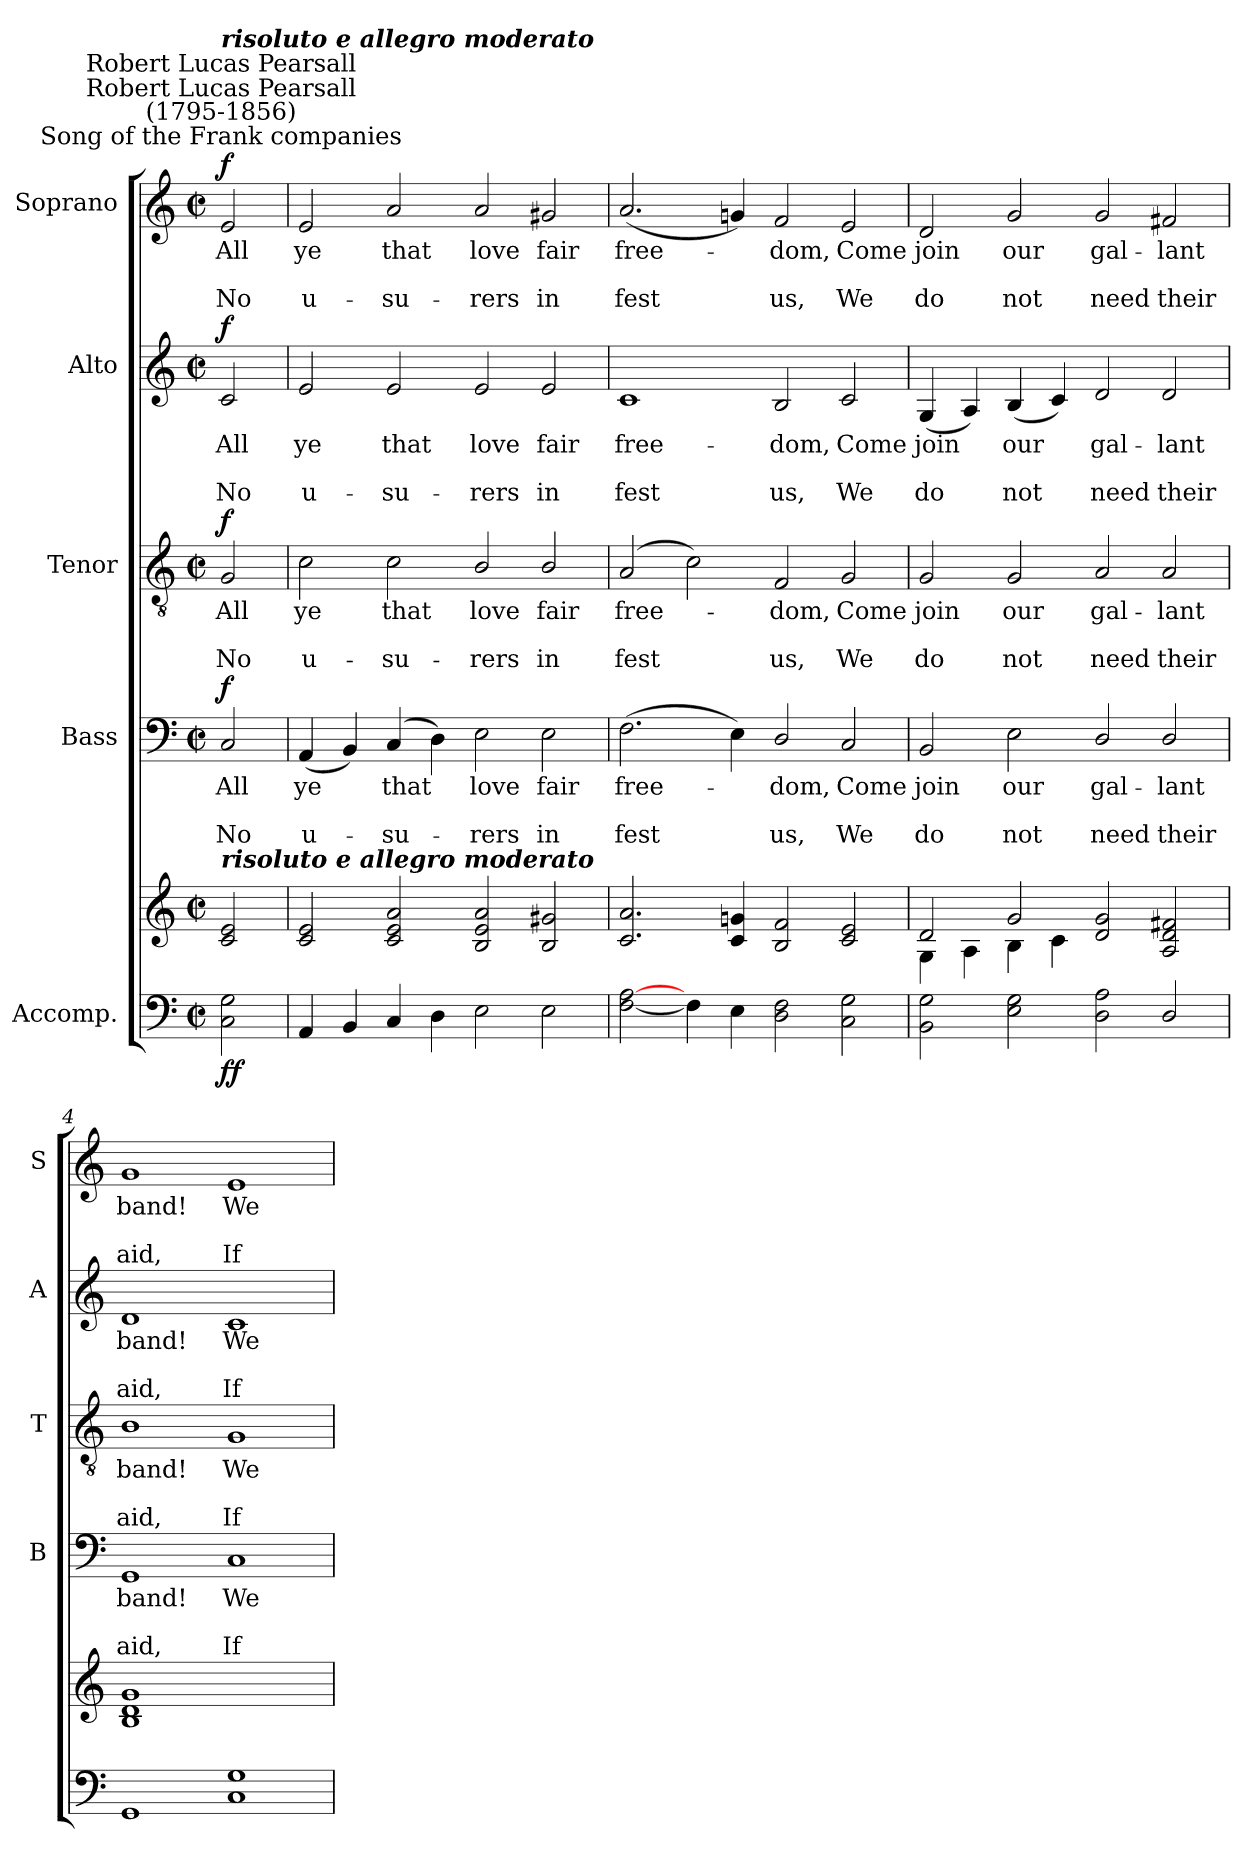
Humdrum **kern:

**kern	**kern	**dynam	**kern	**text	**text	**text	**dynam	**kern	**text	**text	**text	**dynam	**kern	**text	**text	**text	**dynam	**kern	**text	**text	**text	**dynam
*part5	*part5	*part5	*part4	*part4	*part4	*part4	*part4	*part3	*part3	*part3	*part3	*part3	*part2	*part2	*part2	*part2	*part2	*part1	*part1	*part1	*part1	*part1
*staff6	*staff5	*staff5/6	*staff4	*staff4	*staff4	*staff4	*staff4	*staff3	*staff3	*staff3	*staff3	*staff3	*staff2	*staff2	*staff2	*staff2	*staff2	*staff1	*staff1	*staff1	*staff1	*staff1
*I"Accomp.	*	*	*I"Bass	*	*	*	*	*I"Tenor	*	*	*	*	*I"Alto	*	*	*	*	*I"Soprano	*	*	*	*
*	*	*	*I'B	*	*	*	*	*I'T	*	*	*	*	*I'A	*	*	*	*	*I'S	*	*	*	*
*clefF4	*clefG2	*	*clefF4	*	*	*	*	*clefGv2	*	*	*	*	*clefG2	*	*	*	*	*clefG2	*	*	*	*
*k[]	*k[]	*	*k[]	*	*	*	*	*k[]	*	*	*	*	*k[]	*	*	*	*	*k[]	*	*	*	*
*C:	*C:	*	*C:	*	*	*	*	*C:	*	*	*	*	*C:	*	*	*	*	*C:	*	*	*	*
*M4/2	*M4/2	*	*M4/2	*	*	*	*	*M4/2	*	*	*	*	*M4/2	*	*	*	*	*M4/2	*	*	*	*
*met(c|)	*met(c|)	*	*met(c|)	*	*	*	*	*met(c|)	*	*	*	*	*met(c|)	*	*	*	*	*met(c|)	*	*	*	*
=	=	=	=	=	=	=	=	=	=	=	=	=	=	=	=	=	=	=	=	=	=	=
*	*^	*	*	*	*	*	*	*	*	*	*	*	*	*	*	*	*	*	*	*	*	*
!	!	!	!	!	!	!	!	!	!	!	!	!	!	!	!	!	!	!	!LO:TX:a:cj:t=Song of the Frank companies	!	!	!	!
!	!	!	!	!	!	!	!	!	!	!	!	!	!	!	!	!	!	!	!LO:TX:a:cj:t=Robert Lucas Pearsall\n(1795-1856)	!	!	!	!
!	!	!	!	!	!	!	!	!	!	!	!	!	!	!	!	!	!	!	!LO:TX:a:cj:t=Robert Lucas Pearsall	!	!	!	!
!	!	!	!	!	!	!	!	!	!	!	!	!	!	!	!	!	!	!	!LO:TX:a:Bi:t=risoluto e allegro moderato	!	!	!	!
!	!LO:TX:a:Bi:t=risoluto e allegro moderato	!	!	!	!	!	!	!	!	!	!	!	!	!	!	!	!	!	!	!	!	!	!
!	!	!	!LO:DY:b=2	!	!LO:LY:b	!	!LO:LY:b	!	!	!LO:LY:b	!	!LO:LY:b	!	!	!LO:LY:b	!	!LO:LY:b	!	!	!LO:LY:b	!	!LO:LY:b	!
!	!	!	!LO:DY:n=1:b	!	!	!	!	!LO:DY:b	!	!	!	!	!LO:DY:b	!	!	!	!	!LO:DY:b	!	!	!	!	!LO:DY:b
2C 2G	2c/ 2e/	2ryy	f f	2C	All	.	No	f	2G	All	.	No	f	2c	All	.	No	f	2e/	All	.	No	f
=1	=1	=1	=1	=1	=1	=1	=1	=1	=1	=1	=1	=1	=1	=1	=1	=1	=1	=1	=1	=1	=1	=1	=1
!	!	!	!	!	!LO:LY:b	!	!LO:LY:b	!	!	!LO:LY:b	!	!LO:LY:b	!	!	!LO:LY:b	!	!LO:LY:b	!	!	!LO:LY:b	!	!LO:LY:b	!
4AA	2c/ 2e/	0ryy	.	(<4AA	ye	.	u-	.	2c	ye	.	u-	.	2e	ye	.	u-	.	2e	ye	.	u-	.
4BB	.	.	.	4BB)	.	.	.	.	.	.	.	.	.	.	.	.	.	.	.	.	.	.	.
!	!	!	!	!	!LO:LY:b	!	!LO:LY:b	!	!	!LO:LY:b	!	!LO:LY:b	!	!	!LO:LY:b	!	!LO:LY:b	!	!	!LO:LY:b	!	!LO:LY:b	!
4C	2c/ 2e/ 2a/	.	.	(<4C	that	.	su-	.	2c	-that	.	su-	.	2e	-that	.	su-	.	2a	-that	.	su-	.
4D	.	.	.	4D)	.	.	.	.	.	.	.	.	.	.	.	.	.	.	.	.	.	.	.
!	!	!	!	!	!LO:LY:b	!	!LO:LY:b	!	!	!LO:LY:b	!	!LO:LY:b	!	!	!LO:LY:b	!	!LO:LY:b	!	!	!LO:LY:b	!	!LO:LY:b	!
2E	2B/ 2e/ 2a/	.	.	2E	love	.	rers	.	2B/	-love	.	rers	.	2e	-love	.	rers	.	2a	-love	.	rers	.
!	!	!	!	!	!LO:LY:b	!	!LO:LY:b	!	!	!LO:LY:b	!	!LO:LY:b	!	!	!LO:LY:b	!	!LO:LY:b	!	!	!LO:LY:b	!	!LO:LY:b	!
2E	2B/ 2g#X/	.	.	2E	fair	.	in	.	2B/	fair	.	in	.	2e	fair	.	in	.	2g#X	fair	.	in	.
=2	=2	=2	=2	=2	=2	=2	=2	=2	=2	=2	=2	=2	=2	=2	=2	=2	=2	=2	=2	=2	=2	=2	=2
!	!	!	!	!	!LO:LY:b	!	!LO:LY:b	!	!	!LO:LY:b	!	!LO:LY:b	!	!	!LO:LY:b	!	!LO:LY:b	!	!	!LO:LY:b	!	!LO:LY:b	!
[2F [2A	2.c/ 2.a/	0ryy	.	(>2.F	free-	.	fest	.	(<2A	free-	.	fest	.	1c	free-	.	-fest	.	(<2.a	free-	.	fest	.
4F]	.	.	.	.	.	.	.	.	2c)	.	.	.	.	.	.	.	.	.	.	.	.	.	.
4E	4c/ 4gn/	.	.	4E)	.	.	.	.	.	.	.	.	.	.	.	.	.	.	4gn)	.	.	.	.
!	!	!	!	!	!LO:LY:b	!	!LO:LY:b	!	!	!LO:LY:b	!	!LO:LY:b	!	!	!LO:LY:b	!	!LO:LY:b	!	!	!LO:LY:b	!	!LO:LY:b	!
2D\ 2F\	2B/ 2f/	.	.	2D/	dom,	.	us,	.	2F	dom,	.	us,	.	2B	dom,	.	us,	.	2f	dom,	.	us,	.
!	!	!	!	!	!LO:LY:b	!	!LO:LY:b	!	!	!LO:LY:b	!	!LO:LY:b	!	!	!LO:LY:b	!	!LO:LY:b	!	!	!LO:LY:b	!	!LO:LY:b	!
2C 2G	2c/ 2e/	.	.	2C	Come	.	We	.	2G	Come	.	We	.	2c	Come	.	We	.	2e	Come	.	We	.
=3	=3	=3	=3	=3	=3	=3	=3	=3	=3	=3	=3	=3	=3	=3	=3	=3	=3	=3	=3	=3	=3	=3	=3
!	!	!	!	!	!LO:LY:b	!	!LO:LY:b	!	!	!LO:LY:b	!	!LO:LY:b	!	!	!LO:LY:b	!	!LO:LY:b	!	!	!LO:LY:b	!	!LO:LY:b	!
2BB 2G	2d/	4G\	.	2BB	join	.	do	.	2G	join	.	do	.	(<4G	join	.	do	.	2d	join	.	do	.
.	.	4A\	.	.	.	.	.	.	.	.	.	.	.	4A)	.	.	.	.	.	.	.	.	.
!	!	!	!	!	!LO:LY:b	!	!LO:LY:b	!	!	!LO:LY:b	!	!LO:LY:b	!	!	!LO:LY:b	!	!LO:LY:b	!	!	!LO:LY:b	!	!LO:LY:b	!
2E 2G	2g/	4B\	.	2E	our	.	not	.	2G	our	.	not	.	(<4B	our	.	not	.	2g	our	.	not	.
.	.	4c\	.	.	.	.	.	.	.	.	.	.	.	4c)	.	.	.	.	.	.	.	.	.
!	!	!	!	!	!LO:LY:b	!	!LO:LY:b	!	!	!LO:LY:b	!	!LO:LY:b	!	!	!LO:LY:b	!	!LO:LY:b	!	!	!LO:LY:b	!	!LO:LY:b	!
2D\ 2A\	2d/ 2g/	1ryy	.	2D/	gal-	.	-need	.	2A	gal-	.	-need	.	2d	gal-	.	-need	.	2g	gal-	.	-need	.
!	!	!	!	!	!LO:LY:b	!	!LO:LY:b	!	!	!LO:LY:b	!	!LO:LY:b	!	!	!LO:LY:b	!	!LO:LY:b	!	!	!LO:LY:b	!	!LO:LY:b	!
2D/	2A/ 2d/ 2f#X/	.	.	2D/	lant	.	their	.	2A	lant	.	their	.	2d	lant	.	their	.	2f#X	lant	.	their	.
=4	=4	=4	=4	=4	=4	=4	=4	=4	=4	=4	=4	=4	=4	=4	=4	=4	=4	=4	=4	=4	=4	=4	=4
!	!	!	!	!	!LO:LY:b	!	!LO:LY:b	!	!	!LO:LY:b	!	!LO:LY:b	!	!	!LO:LY:b	!	!LO:LY:b	!	!	!LO:LY:b	!	!LO:LY:b	!
1GG	1B/ 1d/ 1g/	0ryy	.	1GG	band!	.	aid,	.	1B	band!	.	aid,	.	1d	band!	.	aid,	.	1g	band!	.	aid,	.
!	!	!	!	!	!LO:LY:b	!	!LO:LY:b	!	!	!LO:LY:b	!	!LO:LY:b	!	!	!LO:LY:b	!	!LO:LY:b	!	!	!LO:LY:b	!	!LO:LY:b	!
1C 1G	1ryy	.	.	1C	We	.	If	.	1G	We	.	If	.	1c	We	.	If	.	1e	We	.	If	.
*	*v	*v	*	*	*	*	*	*	*	*	*	*	*	*	*	*	*	*	*	*	*	*	*
=	=	=	=	=	=	=	=	=	=	=	=	=	=	=	=	=	=	=	=	=	=	=
*-	*-	*-	*-	*-	*-	*-	*-	*-	*-	*-	*-	*-	*-	*-	*-	*-	*-	*-	*-	*-	*-	*-
